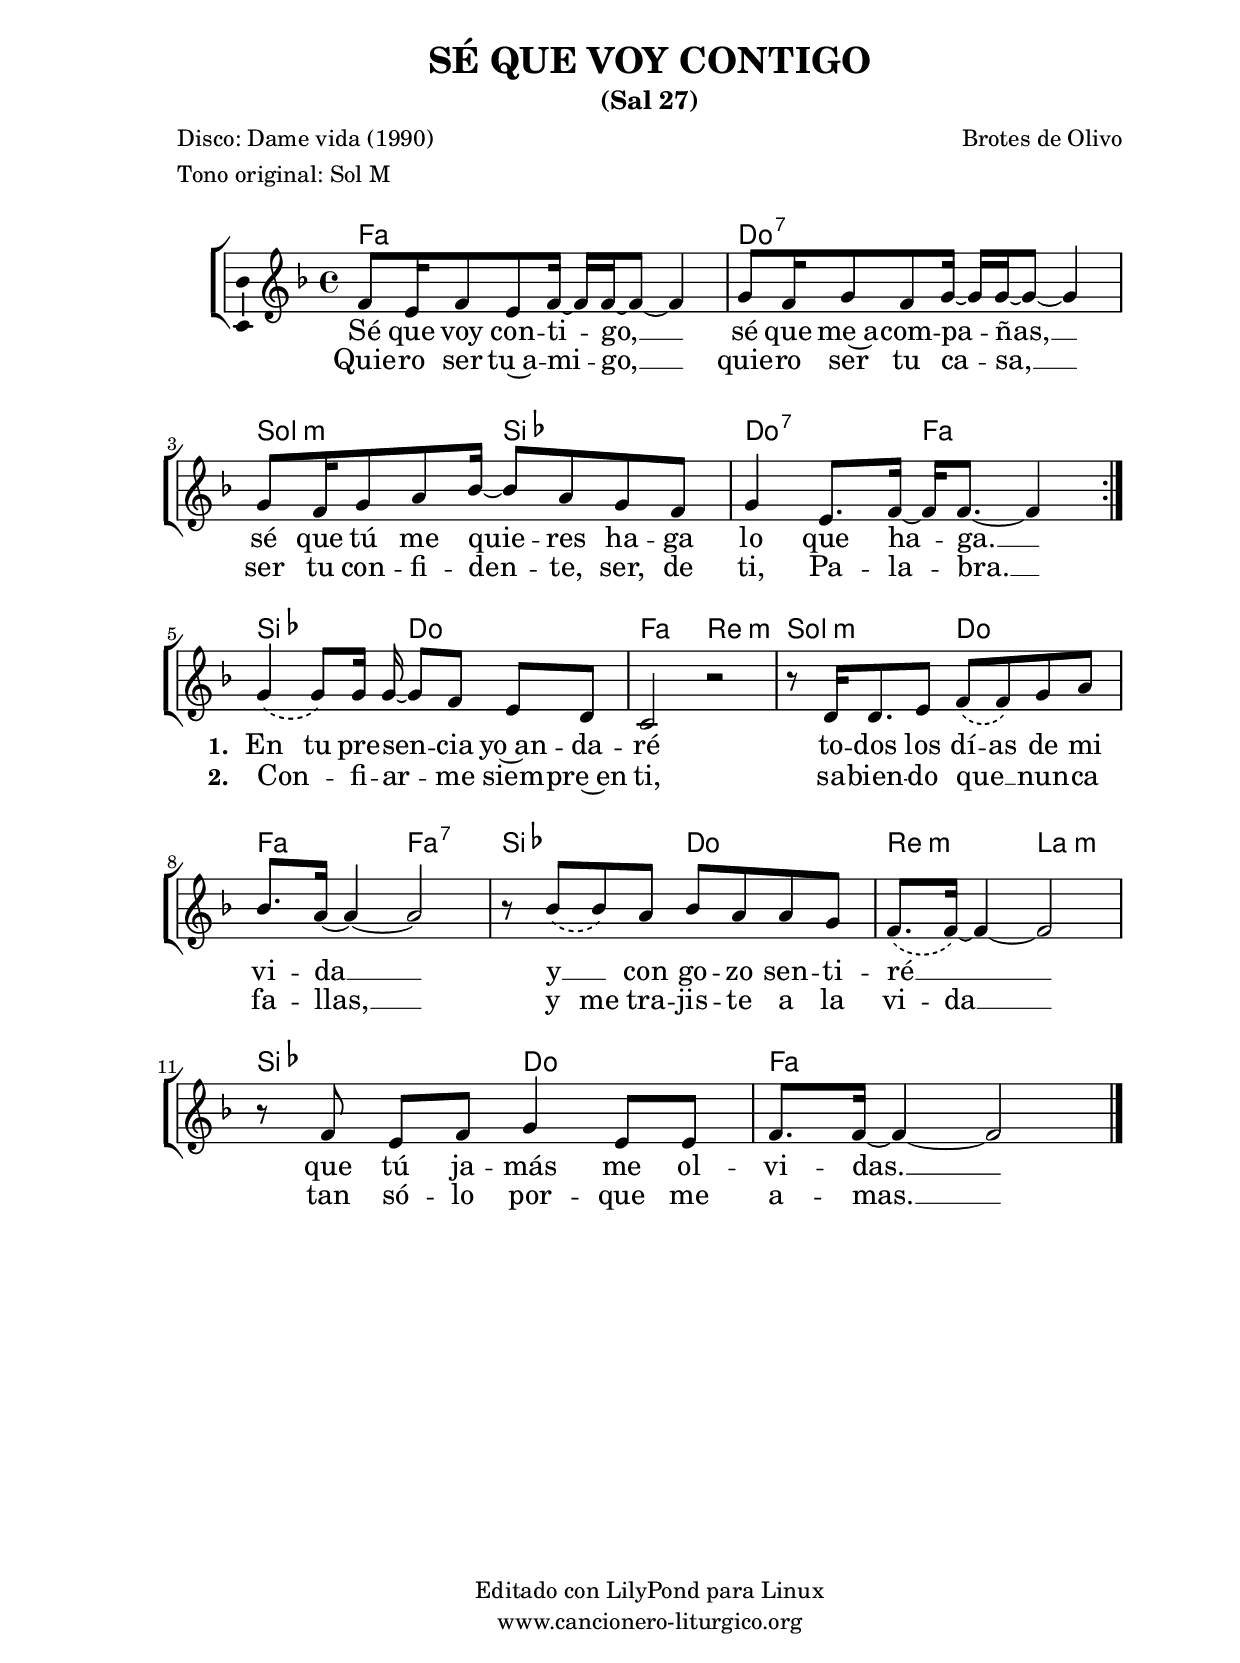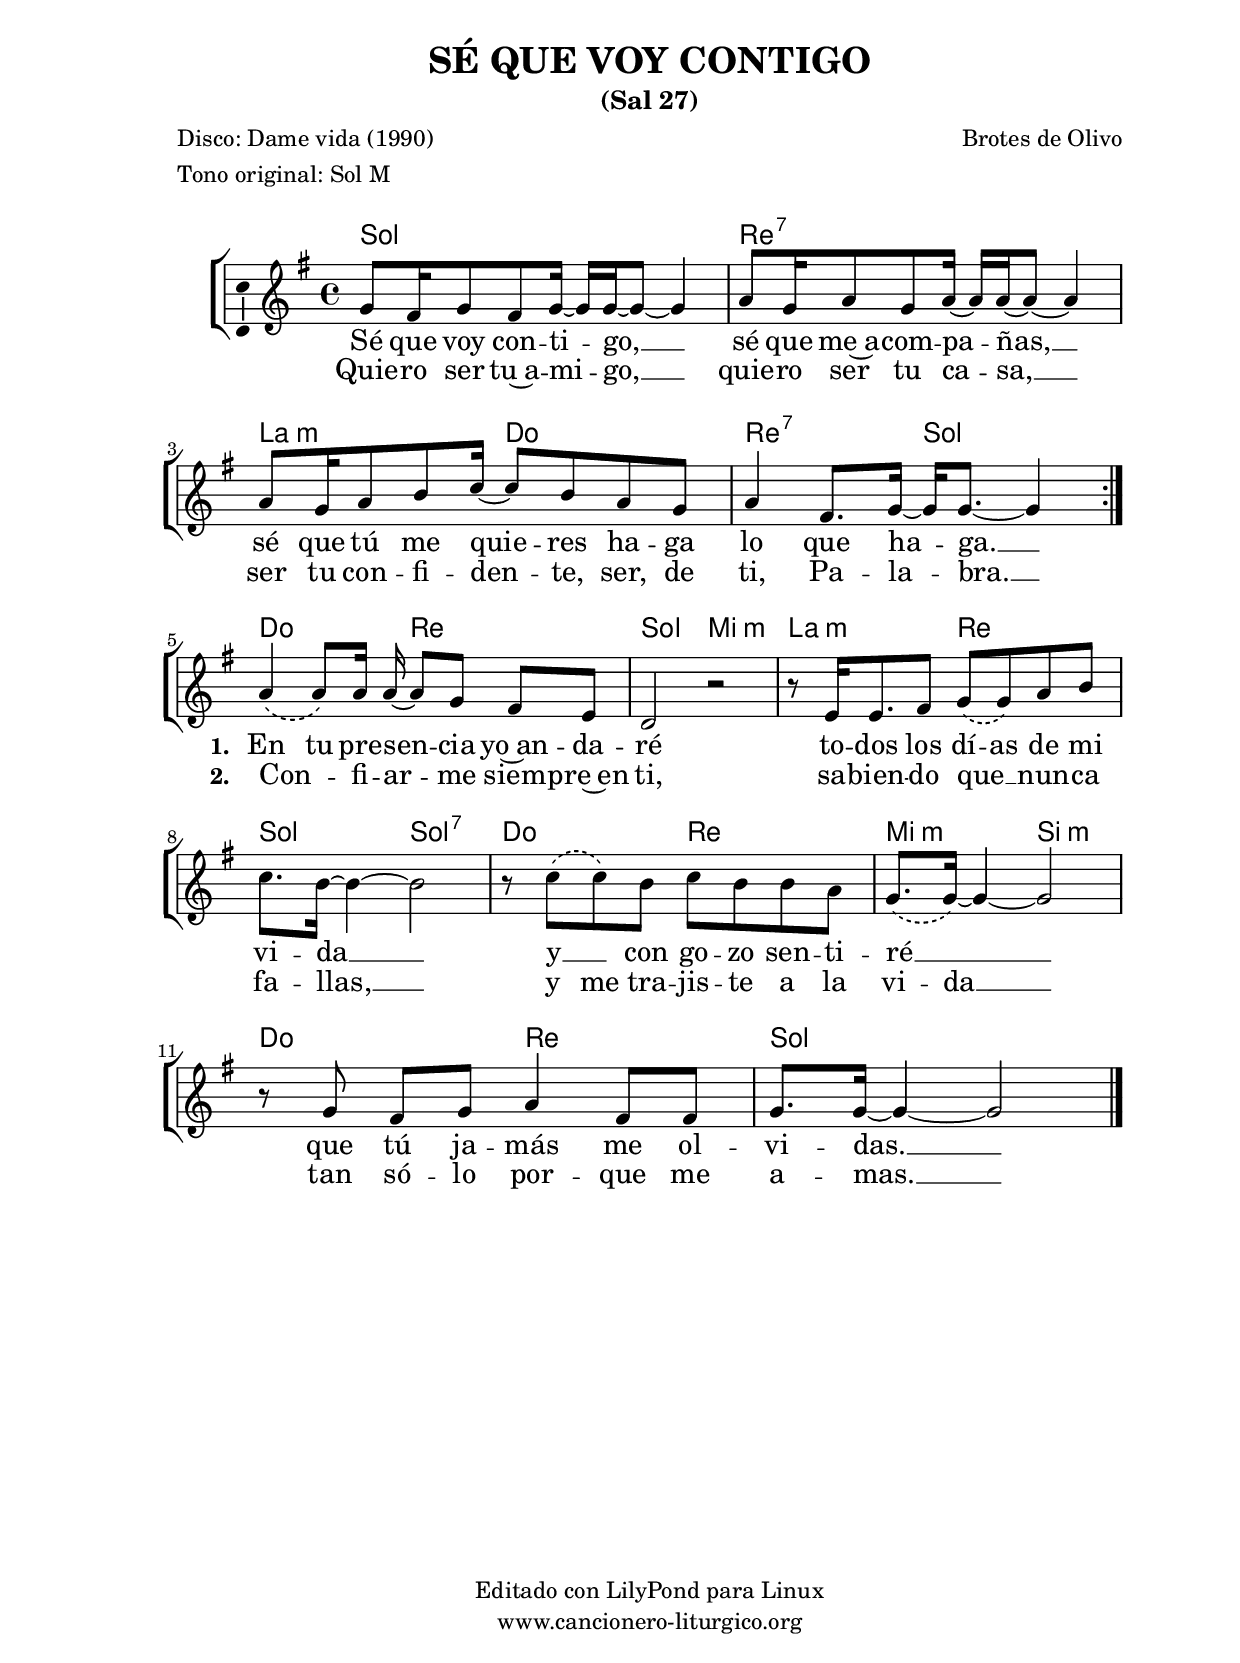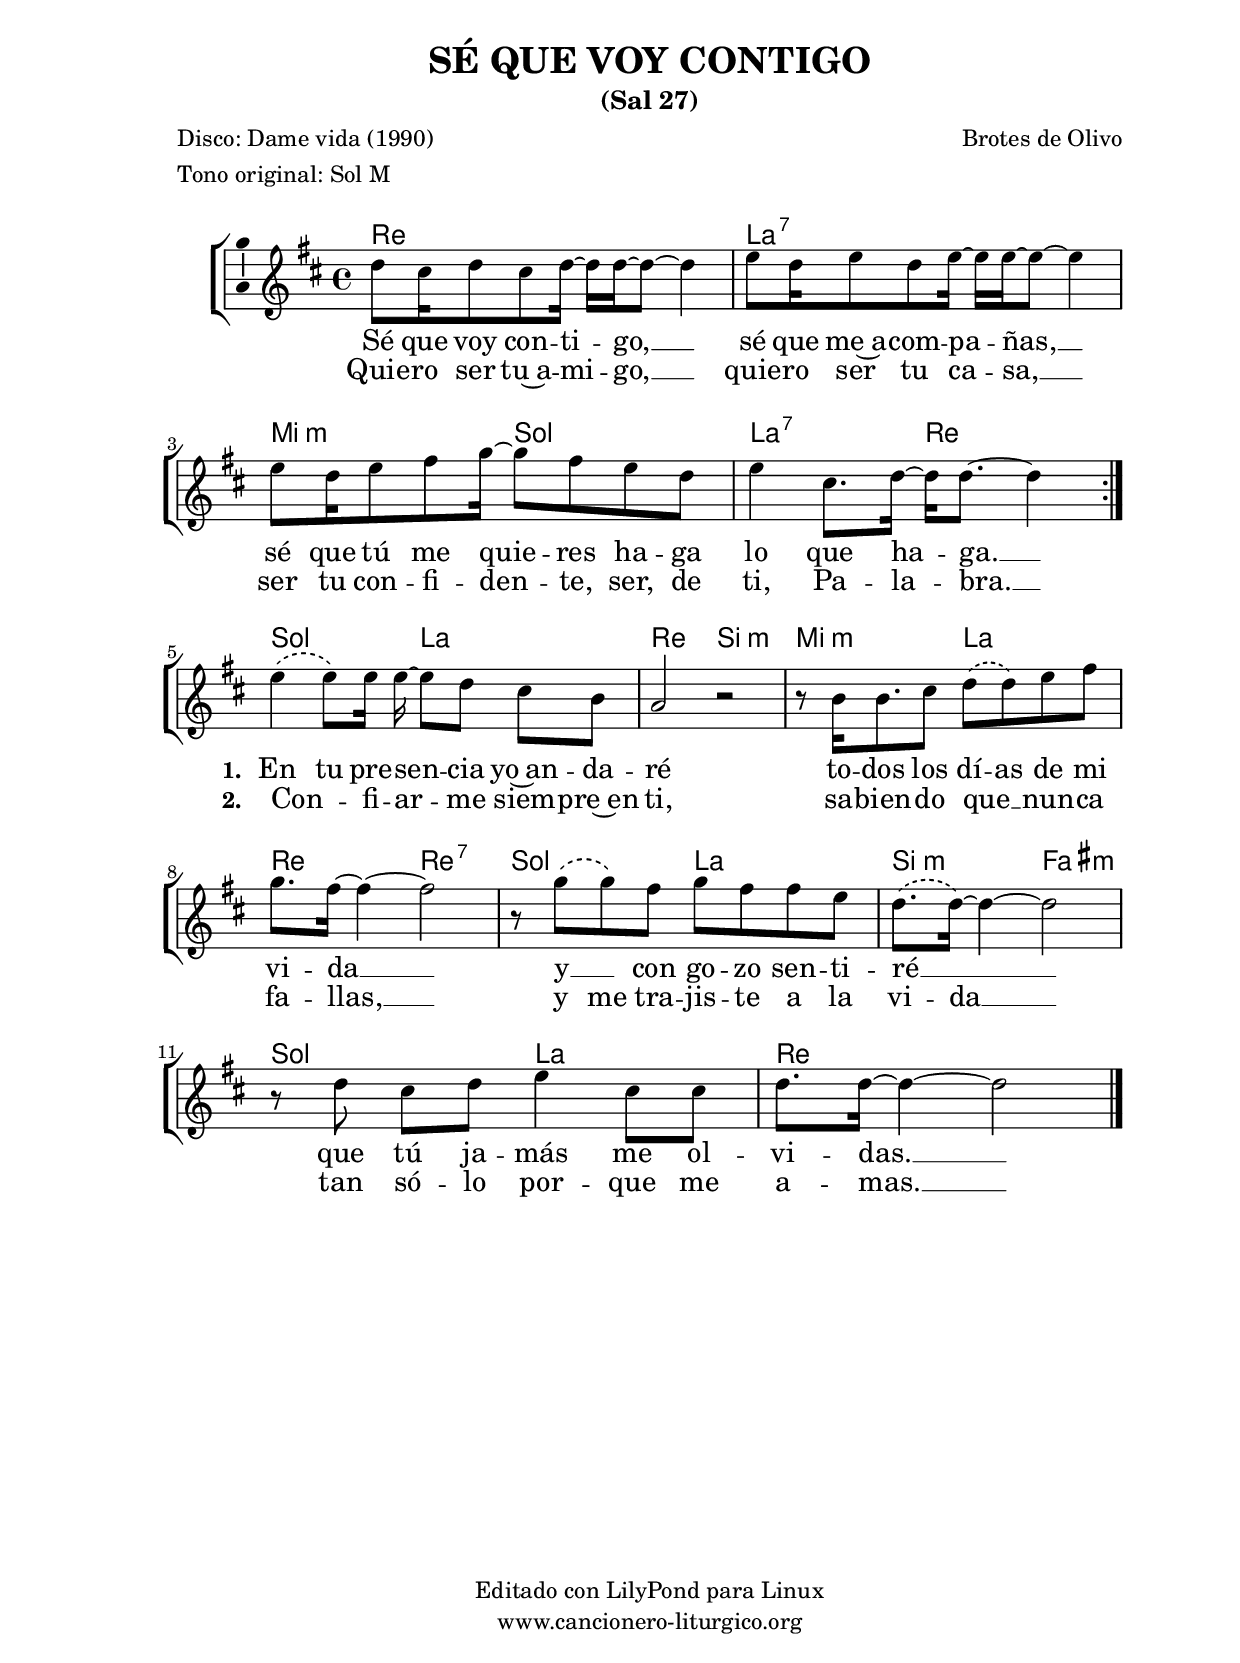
%
%para convertir .midi en .wav:
%timidity filename.midi -Ow -o finename.wav
%
%
%Para convertir de .wav a .mp3:
%lame -h -m j filename.wav
%
%
%para escuchar el midi:
%timidity nombrefichero.midi
%


%versión de lilypond para la que se ha escrito esta partitura:
\version "2.16.0"

	%Tamaño papel
	#(set-default-paper-size "a4")
	%Tamaño partitura
	#(set-global-staff-size 20)
	%No responde al pulsar sobre una nota
	#(ly:set-option 'point-and-click #f)

%parámetros del encabezamiento:
\header {
	title = "SÉ QUE VOY CONTIGO"
	subtitle = "(Sal 27)"
	composer = "Brotes de Olivo"
	poet = "Disco: Dame vida (1990)"
	meter = "Tono original: Sol M"
	arranger = ""
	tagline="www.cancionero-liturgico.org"
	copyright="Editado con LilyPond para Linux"
	}

%parámetros asociados al papel:
\paper  {
	oddHeaderMarkup = \markup {\fill-line { \on-the-fly #not-first-page \fromproperty #'header:title \on-the-fly #not-first-page \fromproperty #'header:composer }}
	evenHeaderMarkup = \markup {\fill-line { \fromproperty #'header:composer \fromproperty #'header:title }}
	#(set-paper-size "a4")
	print-page-number = ##f
	first-page-number = 1
	print-first-page-number = ##f
%	head-separation = 3.0 \cm
	top-margin = 2.0 \cm
	bottom-margin = 0.5\cm
%%%	bottom-margin = -3.0\cm
	left-margin = 3.0 \cm
	line-width = 16.0 \cm 
	indent = 8\mm
	interscoreline = 2.\mm
	between-system-space = 15\mm
%	para que las partituras no llenen la hoja:
	ragged-bottom = ##t
%	idem para la última hoja:
	ragged-last-bottom = ##f
%	para que las partituras llenen el ancho del papel:
	ragged-last = ##f
	after-title-space = 2.5 \cm
%page-count=1
%system-count=6

	%Flexible Vertical Spacing
%	markup-markup-spacing =
%	#'((basic-distance . 15) (minimum-distance . 15) (padding . 3))
	markup-system-spacing =
	#'((basic-distance . 15) (minimum-distance . 15) (padding . 3))
	system-system-spacing =
	#'((basic-distance . 15) (minimum-distance . 15) (padding . 3))
	score-system-spacing =
	#'((basic-distance . 15) (minimum-distance . 15) (padding . 5))
%	top-system-spacing = % header
%	#'((basic-distance . 8) (minimum-distance . 0) (padding . 0))
%	top-markup-spacing =
%	#'((basic-distance . 20) (minimum-distance . 20) (padding . 0))
	last-bottom-spacing = % footer
	#'((basic-distance . 5) (minimum-distance . 5) (padding . 0))
%	score-markup-spacing =
%	#'((basic-distance . 16) (minimum-distance . 13) (padding . 0))

	}


%parámetros que afectan a toda la partitura:
global =  {
	%clave de sol (G):
	\clef G
	%armadura:
	\transpose g f
	\key g \major
	\tempo 4=100
	\set Score.tempoHideNote = ##t
	}


acordes = {
	\italianChords
	\chordmode {
	\transpose g f
{

\repeat volta 2 {
g1 d:7 a2:m c d:7 g
}

c2 d g e:m a:m d g g:7 c d e:m b:m c d g s

	}
	}
}

melodia = 

	\transpose g f
{
	\relative c''{
	\time 4/4

\phrasingSlurDashed

\repeat volta 2 {
g8 fis16 g8 fis g16~g g16~g8~g4
a8 g16 a8 g a16~a a16~a8~a4
a8 g16 a8 b c16~c8 b a g
a4 fis8. g16~g g8.~g4
}

\break

a4 \(a8\) a16 a16~\noBeam a8 g8 fis e
d2 r2
%%%r8 e e fis8 g \(g\) a b
r8 e16 e8. fis8 g \(g\) a b
c8. b16~b4~b2
r8 c \(c\) b c b b a
g8. \(g16~\) g4~g2
r8 g8 \noBeam fis g a4 fis8 fis
g8. g16~g4~g2

\bar "|."
	}
	}


texto = \lyricmode {
Sé que voy con -- ti -- go, __
sé que me~a -- com -- pa -- ñas, __
sé que tú me quie -- res
ha -- ga lo que ha -- ga. __

\set stanza =#"1. " En tu pre -- sen -- cia yo~an -- da -- ré
to -- dos los dí -- as de mi vi -- da __
y __ _ con go -- zo sen -- ti -- ré __ _
que tú ja -- más me ol -- vi -- das. __

	}

textodos = \lyricmode {

Quie -- ro ser tu~a -- mi -- go, __
quie -- ro ser tu ca -- sa, __
ser tu con -- fi -- den -- te,
ser, de ti, Pa -- la -- bra. __

\set stanza =#"2. " Con -- _ fi -- ar -- me siem -- pre~en ti,
sa -- bien -- do que __ _ nun -- ca fa -- llas, __
y me tra -- jis -- te a la vi -- da __
tan só -- lo por -- que me a -- mas. __

	}


acordesStaff = \context ChordNames = acordesStaff <<
	\set chordChanges = ##t
	\acordes
	>>


vozStaff = \context Voice = vozStaff
\with {\consists "Ambitus_engraver"}
<<
%	\set Staff.instrumentName = ""
%	\set Staff.shortInstrumentName = ""
%	\set Staff.midiInstrument = #"clarinet"
%	\set Staff.midiInstrument = #"cello"
%	\set Staff.midiInstrument = #"flute"
	\set Staff.midiInstrument = #"electric guitar (jazz)"
%	\set Staff.midiInstrument = #"english horn"
%	\set Staff.midiInstrument = #"violin"
%	\set Staff.midiInstrument = #"glockenspiel"
	\set Staff.midiMinimumVolume = #0.7
	\set Staff.midiMaximumVolume = #0.9
	\global
	\melodia
	>>

textoStaff = \context Lyrics = textoStaff <<
	\lyricsto vozStaff \texto
	>>

textodosStaff = \context Lyrics = textodosStaff <<
	\lyricsto vozStaff \textodos
	>>

\book {
	\score {
		\context ChoirStaff {
			\override StaffGroup.SystemStartBracket #'collapse-height = #1
			\override Score.SystemStartBar #'collapse-height = #1
			<<
			\acordesStaff
			\vozStaff
			\textoStaff
			\textodosStaff
			>>
			}
		\layout {
	    		\context {
				\Lyrics
				\override LyricText #'font-size = #2
				}
	   		 \context {
				\Score
				\override StaffSymbol #'staff-space = #(magstep +3)
				}
			}
		}
	\score {
		\unfoldRepeats
		\context ChoirStaff {
			<<
			\acordesStaff
			\vozStaff
			>>
			}
		\midi {
	  		\context {
	  			\Score
				tempoWholesPerMinute = #(ly:make-moment 70 4)
				}
			}
		}
	}



#(define output-suffix "C")
\book {
	\score {
		\context ChoirStaff {
			\override StaffGroup.SystemStartBracket #'collapse-height = #1
			\override Score.SystemStartBar #'collapse-height = #1
\transpose c d
			<<
			\acordesStaff
			\vozStaff
			\textoStaff
			\textodosStaff
			>>
			}
		\layout {
	    		\context {
				\Lyrics
				\override LyricText #'font-size = #2
				}
	   		 \context {
				\Score
				\override StaffSymbol #'staff-space = #(magstep +3)
				}
			}
		}
	}

#(define output-suffix "S")
\book {
	\score {
		\context ChoirStaff {
			\override StaffGroup.SystemStartBracket #'collapse-height = #1
			\override Score.SystemStartBar #'collapse-height = #1
\transpose c a
			<<
			\acordesStaff
			\vozStaff
			\textoStaff
			\textodosStaff
			>>
			}
		\layout {
	    		\context {
				\Lyrics
				\override LyricText #'font-size = #2
				}
	   		 \context {
				\Score
				\override StaffSymbol #'staff-space = #(magstep +3)
				}
			}
		}
	}


